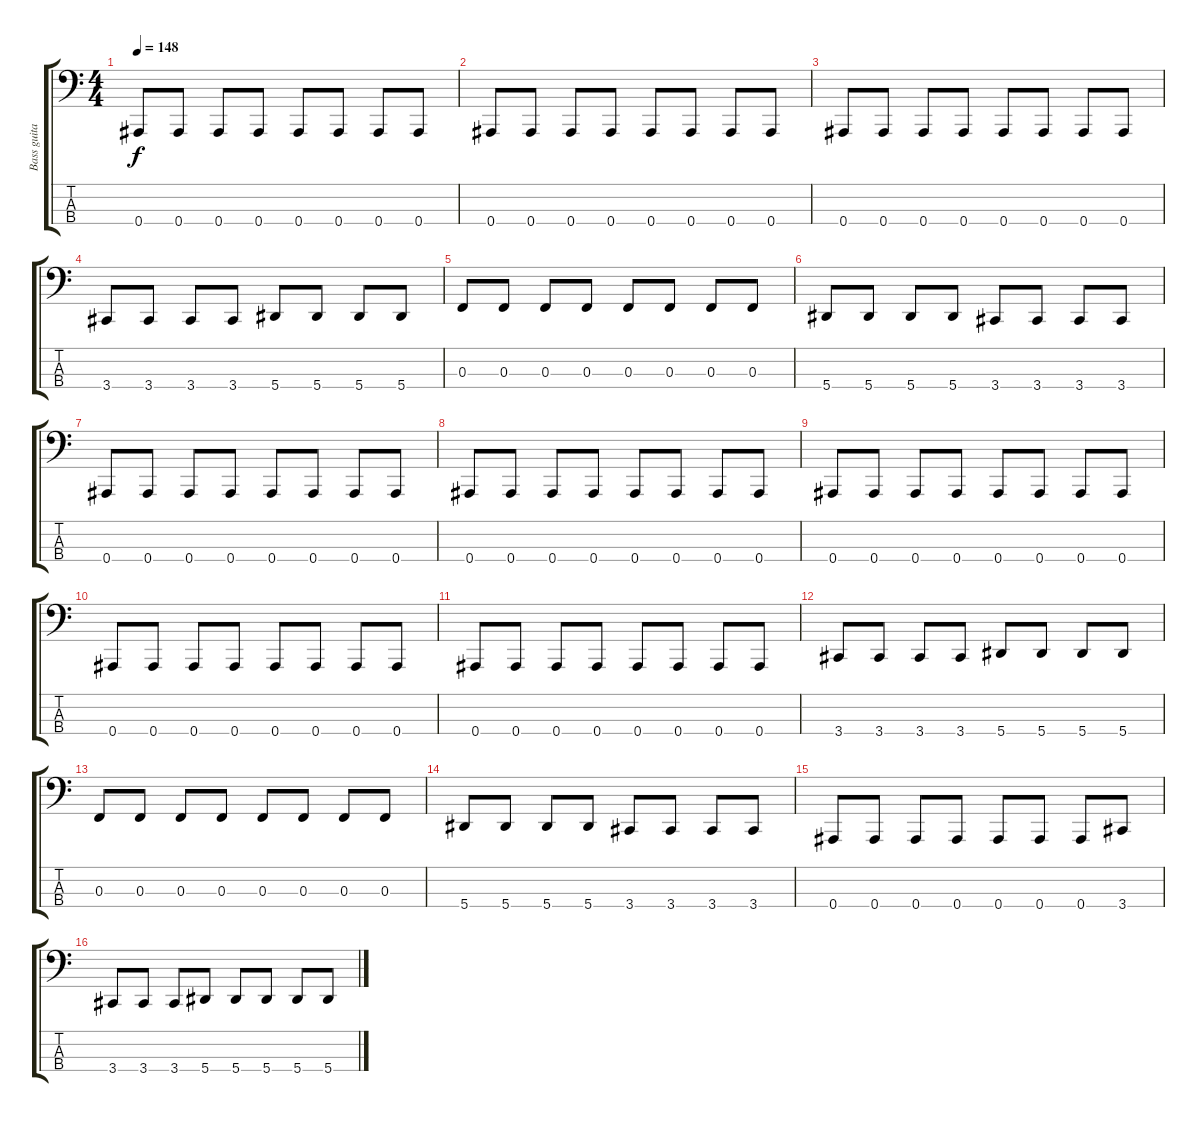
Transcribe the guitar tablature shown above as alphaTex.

\track ("Bass guitar" "Bass guita") {instrument electricbasspick}
\staff {score tabs}
\tuning (Eb2 Bb1 F1 Bb0) {hide}
\ts (4 4)
\tempo 148
\clef f4
\ks c
0.4.8{dy f} 0.4.8 0.4.8 0.4.8 0.4.8 0.4.8 0.4.8 0.4.8 |
0.4.8 0.4.8 0.4.8 0.4.8 0.4.8 0.4.8 0.4.8 0.4.8 |
0.4.8 0.4.8 0.4.8 0.4.8 0.4.8 0.4.8 0.4.8 0.4.8 |
3.4.8 3.4.8 3.4.8 3.4.8 5.4.8 5.4.8 5.4.8 5.4.8 |
0.3.8 0.3.8 0.3.8 0.3.8 0.3.8 0.3.8 0.3.8 0.3.8 |
5.4.8 5.4.8 5.4.8 5.4.8 3.4.8 3.4.8 3.4.8 3.4.8 |
0.4.8 0.4.8 0.4.8 0.4.8 0.4.8 0.4.8 0.4.8 0.4.8 |
0.4.8 0.4.8 0.4.8 0.4.8 0.4.8 0.4.8 0.4.8 0.4.8 |
0.4.8 0.4.8 0.4.8 0.4.8 0.4.8 0.4.8 0.4.8 0.4.8 |
0.4.8 0.4.8 0.4.8 0.4.8 0.4.8 0.4.8 0.4.8 0.4.8 |
0.4.8 0.4.8 0.4.8 0.4.8 0.4.8 0.4.8 0.4.8 0.4.8 |
3.4.8 3.4.8 3.4.8 3.4.8 5.4.8 5.4.8 5.4.8 5.4.8 |
0.3.8 0.3.8 0.3.8 0.3.8 0.3.8 0.3.8 0.3.8 0.3.8 |
5.4.8 5.4.8 5.4.8 5.4.8 3.4.8 3.4.8 3.4.8 3.4.8 |
0.4.8 0.4.8 0.4.8 0.4.8 0.4.8 0.4.8 0.4.8 3.4.8 |
3.4.8 3.4.8 3.4.8 5.4.8 5.4.8 5.4.8 5.4.8 5.4.8
